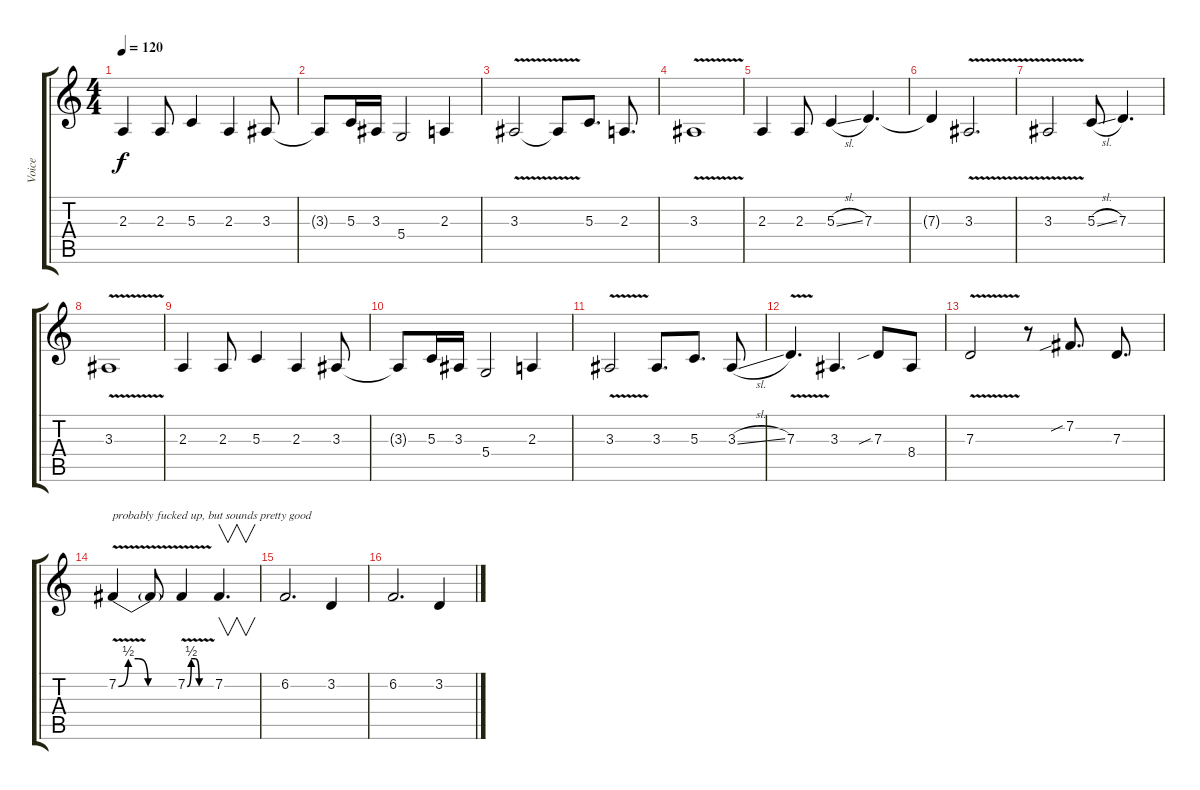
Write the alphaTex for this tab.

\track ("Voice" "Voice") {instrument tuba}
\staff {score tabs}
\tuning (E4 B3 G3 D3 A2 E2) {hide}
\ts (4 4)
\tempo 120
\clef g2
\ks c
2.3.4{dy f} 2.3.8 5.3.4 2.3.4 3.3.8 |
3.3{t}.8 5.3.16 3.3.16 5.4.2 2.3.4 |
3.3{v}.2 3.3{t}.8 5.3.8{d} 2.3.8{d} |
3.3{v}.1 |
2.3.4 2.3.8 5.3{sl}.4 7.3.4{d} |
7.3{t}.4 3.3{v}.2{d} |
3.3{v}.2 5.3{sl}.8 7.3.4{d} |
3.3{v}.1 |
2.3.4 2.3.8 5.3.4 2.3.4 3.3.8 |
3.3{t}.8 5.3.16 3.3.16 5.4.2 2.3.4 |
3.3{v}.2 3.3.8{d} 5.3.8{d} 3.3{sl}.8 |
7.3{v}.4{d} 3.3.4{d} 7.3{sib}.8 8.4.8 |
7.3{v}.2 r.8 7.2{sib}.8{d} 7.3.8{d} |
7.2{be (custom 0 0 10 2 20 2 30 0 60 0) v}.4{txt "probably fucked up, but sounds pretty good"} 7.2{t}.8 7.2{be (custom 0 0 10 2 20 2 30 0 60 0) v}.4 7.2.4{v d} |
6.2.2{d} 3.2.4 |
6.2.2{d} 3.2.4
